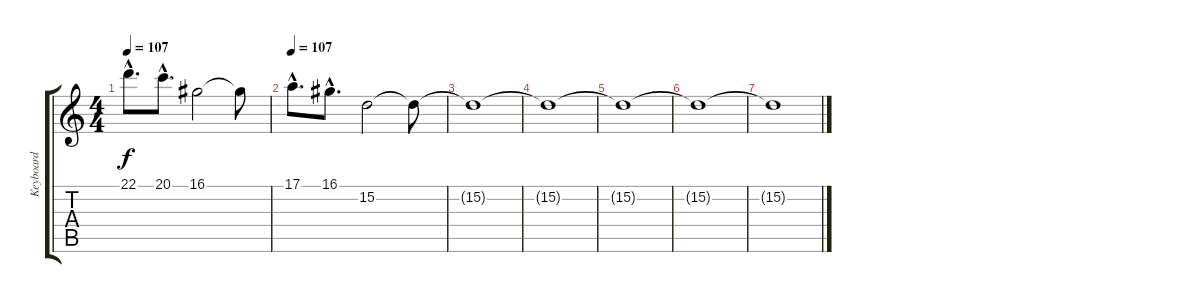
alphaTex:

\track ("Keyboard" "Keyboard") {instrument stringensemble1}
\staff {score tabs}
\tuning (E4 B3 G3 D3 A2 D2) {hide}
\ts (4 4)
\tempo 107
\clef g2
\ks c
22.1{hac}.8{d dy f} 20.1{hac}.8{d} 16.1.2 16.1{t}.8 |
\tempo 107
17.1{hac}.8{d} 16.1{hac}.8{d} 15.2.2 15.2{t}.8 |
15.2{t}.1 |
15.2{t}.1{volume 11} |
15.2{t}.1{volume 5} |
15.2{t}.1{volume 0} |
15.2{t}.1
